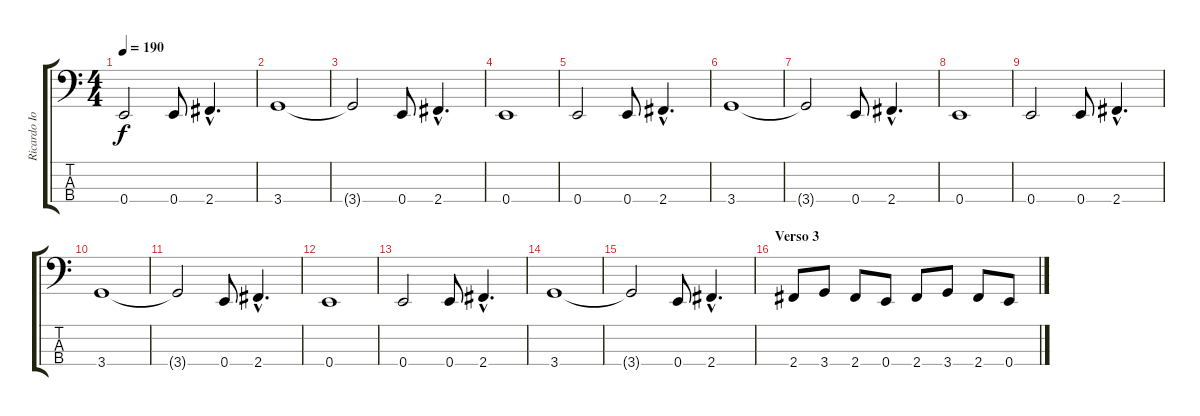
\track ("Ricardo Iorio (bajo)" "Ricardo Io") {instrument electricbassfinger}
\staff {score tabs}
\tuning (G2 D2 A1 E1) {hide}
\ts (4 4)
\tempo 190
\clef f4
\ks c
0.4.2{dy f} 0.4.8 2.4{hac}.4{d} |
3.4.1 |
3.4{t}.2 0.4.8 2.4{hac}.4{d} |
0.4.1 |
0.4.2 0.4.8 2.4{hac}.4{d} |
3.4.1 |
3.4{t}.2 0.4.8 2.4{hac}.4{d} |
0.4.1 |
0.4.2 0.4.8 2.4{hac}.4{d} |
3.4.1 |
3.4{t}.2 0.4.8 2.4{hac}.4{d} |
0.4.1 |
0.4.2 0.4.8 2.4{hac}.4{d} |
3.4.1 |
3.4{t}.2 0.4.8 2.4{hac}.4{d} |
\section ("" "Verso 3")
2.4.8 3.4.8 2.4.8 0.4.8 2.4.8 3.4.8 2.4.8 0.4.8
